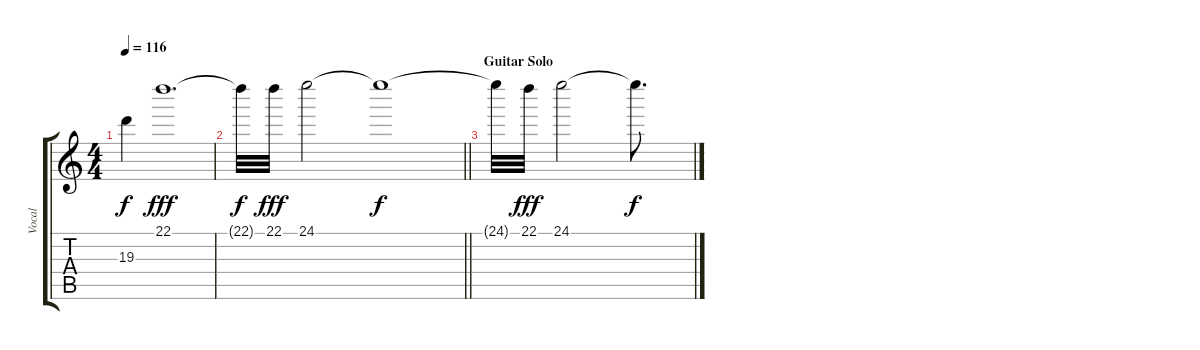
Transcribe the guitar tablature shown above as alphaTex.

\track ("Vocal" "Vocal") {instrument electricguitarjazz}
\staff {score tabs}
\tuning (E4 B3 G3 D3 A2 E2) {hide}
\ts (4 4)
\tempo 116
\clef g2
\ks c
19.3{t}.4{dy f} 22.1.1{d dy fff} |
\barLineRight lightlight
22.1{t}.32{dy f} 22.1.32{dy fff} 24.1.2 24.1{t}.1{dy f} |
\section ("" "Guitar Solo")
24.1{t}.32 22.1.32{dy fff} 24.1.2 24.1{t}.8{d dy f}
